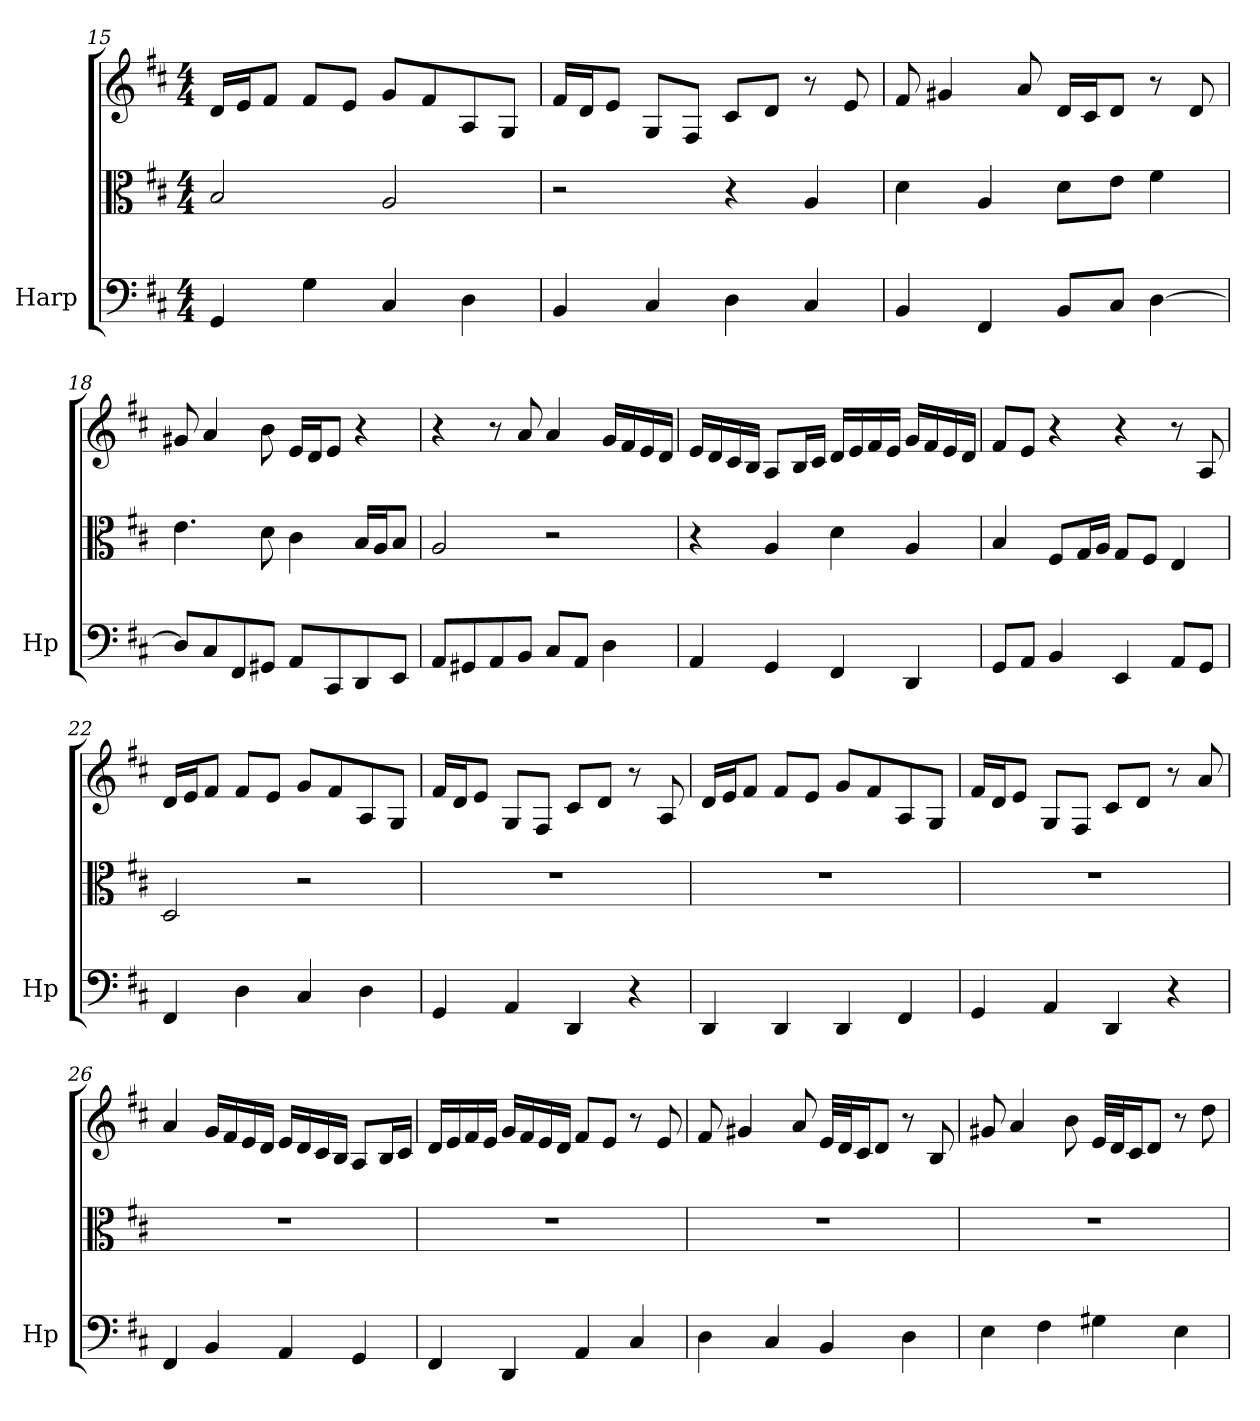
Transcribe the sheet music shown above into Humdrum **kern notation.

**kern	**kern	**kern
*part1	*part1	*part1
*staff3	*staff2	*staff1
*I"Harp	*	*
*I'Hp	*	*
*clefF4	*clefC3	*clefG2
*k[f#c#]	*k[f#c#]	*k[f#c#]
*M4/4	*M4/4	*M4/4
=15	=15	=15
4GG/	2B/	16d/LL
.	.	16e/J
.	.	8f#/J
4G\	.	8f#/L
.	.	8e/J
4C#/	2A/	8g/L
.	.	8f#/
4D\	.	8A/
.	.	8G/J
=16	=16	=16
4BB/	2r	16f#/LL
.	.	16d/J
.	.	8e/J
4C#/	.	8G/L
.	.	8F#/J
4D\	4r	8c#/L
.	.	8d/J
4C#/	4A/	8r
.	.	8e/
!!LO:LB:g=z
=17	=17	=17
4BB/	4d\	8f#/
.	.	4g#X/
4FF#/	4A/	.
.	.	8a/
8BB/L	8d\L	16d/LL
.	.	16c#/J
8C#/J	8e\J	8d/J
[4D\	4f#\	8r
.	.	8d/
=18	=18	=18
8D/L]	4.e\	8g#X/
8C#/	.	4a/
8FF#/	.	.
8GG#X/J	8d\	8b\
8AA/L	4c#\	16e/LL
.	.	16d/J
8CC#/	.	8e/J
8DD/	16B/LL	4r
.	16A/J	.
8EE/J	8B/J	.
=19	=19	=19
8AA/L	2A/	4r
8GG#X/	.	.
8AA/	.	8r
8BB/J	.	8a/
8C#/L	2r	4a/
8AA/J	.	.
4D\	.	16g/LL
.	.	16f#/
.	.	16e/
.	.	16d/JJ
!!LO:LB:g=z
=20	=20	=20
4AA/	4r	16e/LL
.	.	16d/
.	.	16c#/
.	.	16B/JJ
4GG/	4A/	8A/L
.	.	16B/L
.	.	16c#/JJ
4FF#/	4d\	16d/LL
.	.	16e/
.	.	16f#/
.	.	16e/JJ
4DD/	4A/	16g/LL
.	.	16f#/
.	.	16e/
.	.	16d/JJ
=21	=21	=21
8GG/L	4B/	8f#/L
8AA/J	.	8e/J
4BB/	8F#/L	4r
.	16G/L	.
.	16A/JJ	.
4EE/	8G/L	4r
.	8F#/J	.
8AA/L	4E/	8r
8GG/J	.	8A/
=22	=22	=22
4FF#/	2D/	16d/LL
.	.	16e/J
.	.	8f#/J
4D\	.	8f#/L
.	.	8e/J
4C#/	2r	8g/L
.	.	8f#/
4D\	.	8A/
.	.	8G/J
!!LO:LB:g=z
=23	=23	=23
4GG/	1r	16f#/LL
.	.	16d/J
.	.	8e/J
4AA/	.	8G/L
.	.	8F#/J
4DD/	.	8c#/L
.	.	8d/J
4r	.	8r
.	.	8A/
=24	=24	=24
4DD/	1r	16d/LL
.	.	16e/J
.	.	8f#/J
4DD/	.	8f#/L
.	.	8e/J
4DD/	.	8g/L
.	.	8f#/
4FF#/	.	8A/
.	.	8G/J
=25	=25	=25
4GG/	1r	16f#/LL
.	.	16d/J
.	.	8e/J
4AA/	.	8G/L
.	.	8F#/J
4DD/	.	8c#/L
.	.	8d/J
4r	.	8r
.	.	8a/
=26	=26	=26
4FF#/	1r	4a/
4BB/	.	16g/LL
.	.	16f#/
.	.	16e/
.	.	16d/JJ
4AA/	.	16e/LL
.	.	16d/
.	.	16c#/
.	.	16B/JJ
4GG/	.	8A/L
.	.	16B/L
.	.	16c#/JJ
!!LO:PB:g=z
=27	=27	=27
4FF#/	1r	16d/LL
.	.	16e/
.	.	16f#/
.	.	16e/JJ
4DD/	.	16g/LL
.	.	16f#/
.	.	16e/
.	.	16d/JJ
4AA/	.	8f#/L
.	.	8e/J
4C#/	.	8r
.	.	8e/
=28	=28	=28
4D\	1r	8f#/
.	.	4g#X/
4C#/	.	.
.	.	8a/
4BB/	.	32e/LLL
.	.	32d/J
.	.	16c#/J
.	.	8d/J
4D\	.	8r
.	.	8B/
=29	=29	=29
4E\	1r	8g#X/
.	.	4a/
4F#\	.	.
.	.	8b\
4G#X\	.	32e/LLL
.	.	32d/J
.	.	16c#/J
.	.	8d/J
4E\	.	8r
.	.	8dd\
=	=	=
*-	*-	*-
